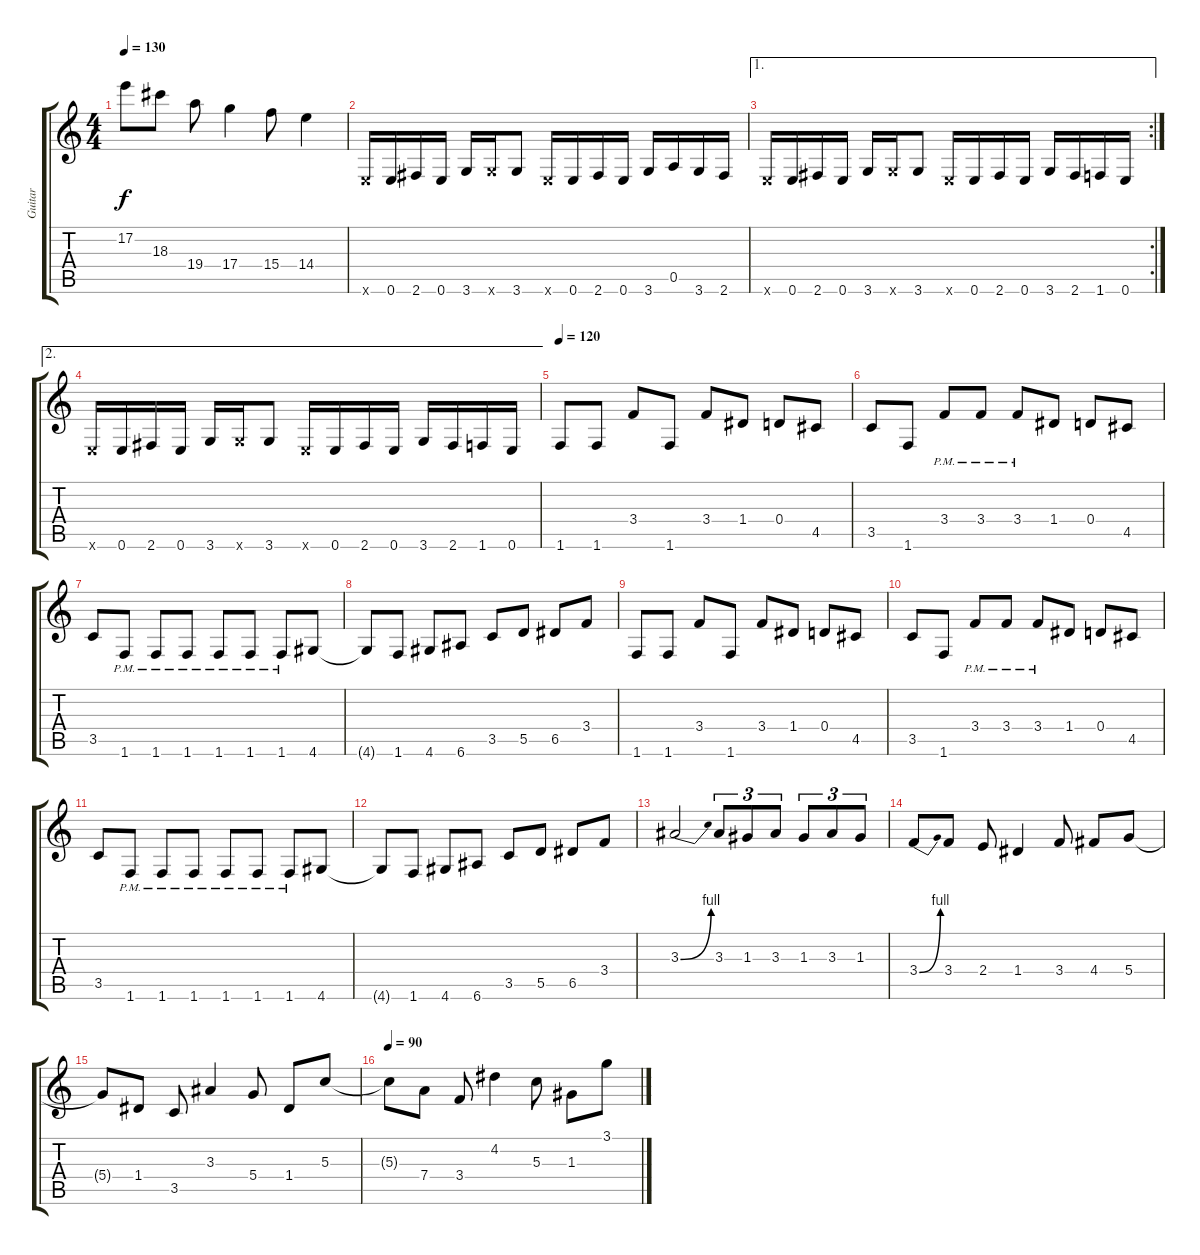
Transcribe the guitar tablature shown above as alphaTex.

\track ("Guitar" "Guitar") {instrument overdrivenguitar}
\staff {score tabs}
\tuning (E4 B3 G3 D3 A2 E2) {hide}
\ts (4 4)
\tempo 130
\clef g2
\ks c
17.2{t}.8{dy f} 18.3.8 19.4.8 17.4.4 15.4.8 14.4.4 |
0.6{x}.16 0.6.16 2.6.16 0.6.16 3.6.16 3.6{x}.16 3.6.8 0.6{x}.16 0.6.16 2.6.16 0.6.16 3.6.16 0.5.16 3.6.16 2.6.16 |
\ae 1
\rc 2
0.6{x}.16 0.6.16 2.6.16 0.6.16 3.6.16 3.6{x}.16 3.6.8 0.6{x}.16 0.6.16 2.6.16 0.6.16 3.6.16 2.6.16 1.6.16 0.6.16 |
\ae 2
0.6{x}.16 0.6.16 2.6.16 0.6.16 3.6.16 3.6{x}.16 3.6.8 0.6{x}.16 0.6.16 2.6.16 0.6.16 3.6.16 2.6.16 1.6.16 0.6.16 |
\tempo 120
1.6.8 1.6.8 3.4.8 1.6.8 3.4.8 1.4.8 0.4.8 4.5.8 |
3.5.8 1.6.8 3.4{pm}.8 3.4{pm}.8 3.4{pm}.8 1.4.8 0.4.8 4.5.8 |
3.5.8 1.6{pm}.8 1.6{pm}.8 1.6{pm}.8 1.6{pm}.8 1.6{pm}.8 1.6{pm}.8 4.6.8 |
4.6{t}.8 1.6.8 4.6.8 6.6.8 3.5.8 5.5.8 6.5.8 3.4.8 |
1.6.8 1.6.8 3.4.8 1.6.8 3.4.8 1.4.8 0.4.8 4.5.8 |
3.5.8 1.6.8 3.4{pm}.8 3.4{pm}.8 3.4{pm}.8 1.4.8 0.4.8 4.5.8 |
3.5.8 1.6{pm}.8 1.6{pm}.8 1.6{pm}.8 1.6{pm}.8 1.6{pm}.8 1.6{pm}.8 4.6.8 |
4.6{t}.8 1.6.8 4.6.8 6.6.8 3.5.8 5.5.8 6.5.8 3.4.8 |
3.3{be (bend 0 0 60 4)}.2 3.3.8{tu (3 2)} 1.3.8{tu (3 2)} 3.3.8{tu (3 2)} 1.3.8{tu (3 2)} 3.3.8{tu (3 2)} 1.3.8{tu (3 2)} |
3.4{be (bend 0 0 60 4)}.8 3.4.8 2.4.8 1.4.4 3.4.8 4.4.8 5.4.8 |
5.4{t}.8 1.4.8 3.5.8 3.3.4 5.4.8 1.4.8 5.3.8 |
\tempo 90
5.3{t}.8 7.4.8 3.4.8 4.2.4 5.3.8 1.3.8 3.1.8
